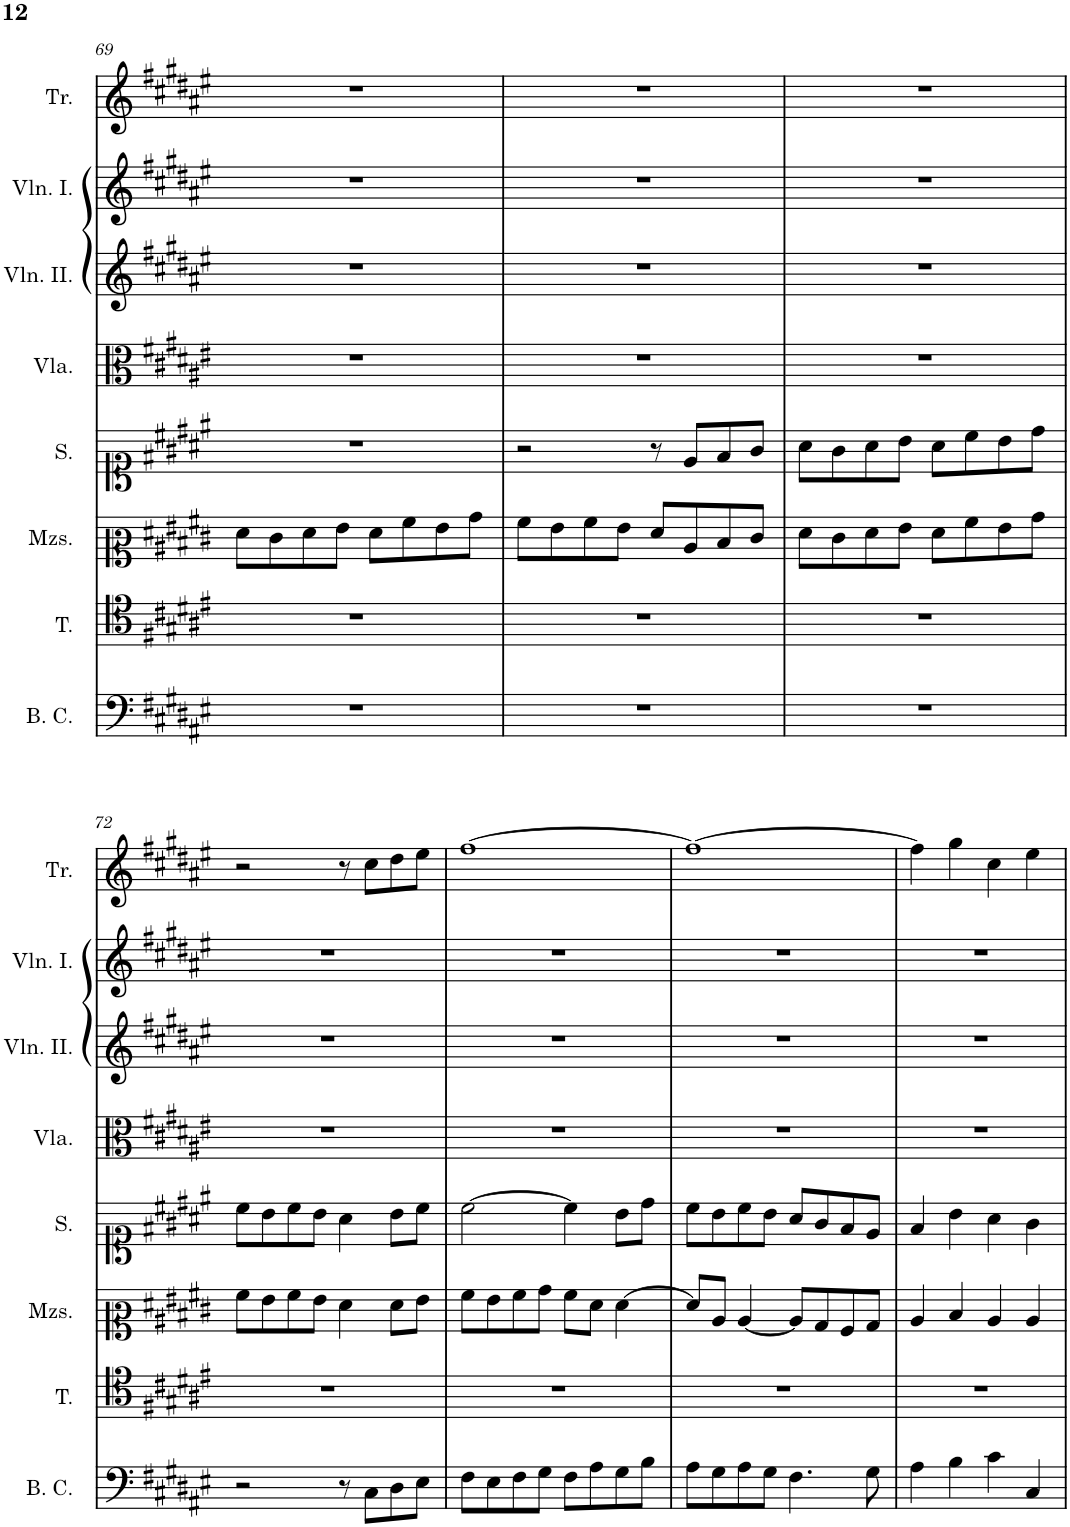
**kern	**kern	**kern	**kern	**kern	**kern	**kern	**kern
*part8	*part7	*part6	*part5	*part4	*part3	*part2	*part1
*staff8	*staff7	*staff6	*staff5	*staff4	*staff3	*staff2	*staff1
*I"Basso Continuo.	*I"Tenor.	*I"Mezzo-soprano.	*I"Soprano.	*I"Viola.	*I"Violino II.	*I"Violino I.	*I"Tromba.
*I'B. C.	*I'T.	*I'Mzs.	*I'S.	*I'Vla.	*I'Vln. II.	*I'Vln. I.	*I'Tr.
!!LO:PB:g=z
*clefF4	*clefC4	*clefC2	*clefC1	*clefC3	*clefG2	*clefG2	*clefG2
*k[f#c#g#d#a#e#]	*k[f#c#g#d#a#e#]	*k[f#c#g#d#a#e#]	*k[f#c#g#d#a#e#]	*k[f#c#g#d#a#e#]	*k[f#c#g#d#a#e#]	*k[f#c#g#d#a#e#]	*k[f#c#g#d#a#e#]
*M2/2	*M2/2	*M2/2	*M2/2	*M2/2	*M2/2	*M2/2	*M2/2
=69	=69	=69	=69	=69	=69	=69	=69
1r	1r	8f#\L	1r	1r	1r	1r	1r
.	.	8e#\	.	.	.	.	.
.	.	8f#\	.	.	.	.	.
.	.	8g#\J	.	.	.	.	.
.	.	8f#\L	.	.	.	.	.
.	.	8a#\	.	.	.	.	.
.	.	8g#\	.	.	.	.	.
.	.	8b\J	.	.	.	.	.
=70	=70	=70	=70	=70	=70	=70	=70
1r	1r	8a#\L	2r	1r	1r	1r	1r
.	.	8g#\	.	.	.	.	.
.	.	8a#\	.	.	.	.	.
.	.	8g#\J	.	.	.	.	.
.	.	8f#/L	8r	.	.	.	.
.	.	8c#/	8e#/L	.	.	.	.
.	.	8d#/	8f#/	.	.	.	.
.	.	8e#/J	8g#/J	.	.	.	.
=71	=71	=71	=71	=71	=71	=71	=71
1r	1r	8f#\L	8a#\L	1r	1r	1r	1r
.	.	8e#\	8g#\	.	.	.	.
.	.	8f#\	8a#\	.	.	.	.
.	.	8g#\J	8b\J	.	.	.	.
.	.	8f#\L	8a#\L	.	.	.	.
.	.	8a#\	8cc#\	.	.	.	.
.	.	8g#\	8b\	.	.	.	.
.	.	8b\J	8dd#\J	.	.	.	.
!!LO:LB:g=z
=72	=72	=72	=72	=72	=72	=72	=72
2r	1r	8a#\L	8cc#\L	1r	1r	1r	2r
.	.	8g#\	8b\	.	.	.	.
.	.	8a#\	8cc#\	.	.	.	.
.	.	8g#\J	8b\J	.	.	.	.
8r	.	4f#\	4a#\	.	.	.	8r
8C#\L	.	.	.	.	.	.	8cc#\L
8D#\	.	8f#\L	8b\L	.	.	.	8dd#\
8E#\J	.	8g#\J	8cc#\J	.	.	.	8ee#\J
=73	=73	=73	=73	=73	=73	=73	=73
8F#\L	1r	8a#\L	[2cc#\	1r	1r	1r	[1ff#
8E#\	.	8g#\	.	.	.	.	.
8F#\	.	8a#\	.	.	.	.	.
8G#\J	.	8b\J	.	.	.	.	.
8F#\L	.	8a#\L	4cc#\]	.	.	.	.
8A#\	.	8f#\J	.	.	.	.	.
8G#\	.	[4f#\	8b\L	.	.	.	.
8B\J	.	.	8dd#\J	.	.	.	.
=74	=74	=74	=74	=74	=74	=74	=74
8A#\L	1r	8f#/L]	8cc#\L	1r	1r	1r	1ff#_
8G#\	.	8c#/J	8b\	.	.	.	.
8A#\	.	[4c#/	8cc#\	.	.	.	.
8G#\J	.	.	8b\J	.	.	.	.
4.F#\	.	8c#/L]	8a#/L	.	.	.	.
.	.	8B/	8g#/	.	.	.	.
.	.	8A#/	8f#/	.	.	.	.
8G#\	.	8B/J	8e#/J	.	.	.	.
=75	=75	=75	=75	=75	=75	=75	=75
4A#\	1r	4c#/	4f#/	1r	1r	1r	4ff#\]
4B\	.	4d#/	4b\	.	.	.	4gg#\
4c#\	.	4c#/	4a#\	.	.	.	4cc#\
4C#/	.	4c#/	4g#\	.	.	.	4ee#\
=	=	=	=	=	=	=	=
*-	*-	*-	*-	*-	*-	*-	*-
